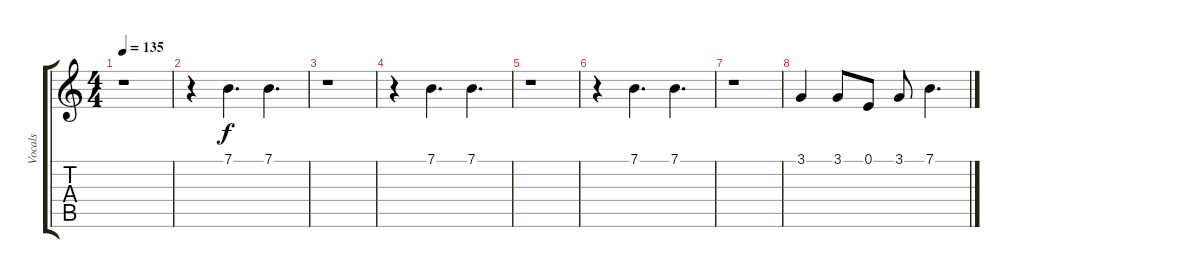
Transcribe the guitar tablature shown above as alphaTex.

\track ("Vocals" "Vocals") {instrument harmonica}
\staff {score tabs}
\tuning (E4 B3 G3 D3 A2 E2) {hide}
\ts (4 4)
\tempo 135
\clef g2
\ks c
r.1{dy f} |
r.4 7.1.4{d} 7.1.4{d} |
r.1 |
r.4 7.1.4{d} 7.1.4{d} |
r.1 |
r.4 7.1.4{d} 7.1.4{d} |
r.1 |
3.1.4 3.1.8 0.1.8 3.1.8 7.1.4{d}
